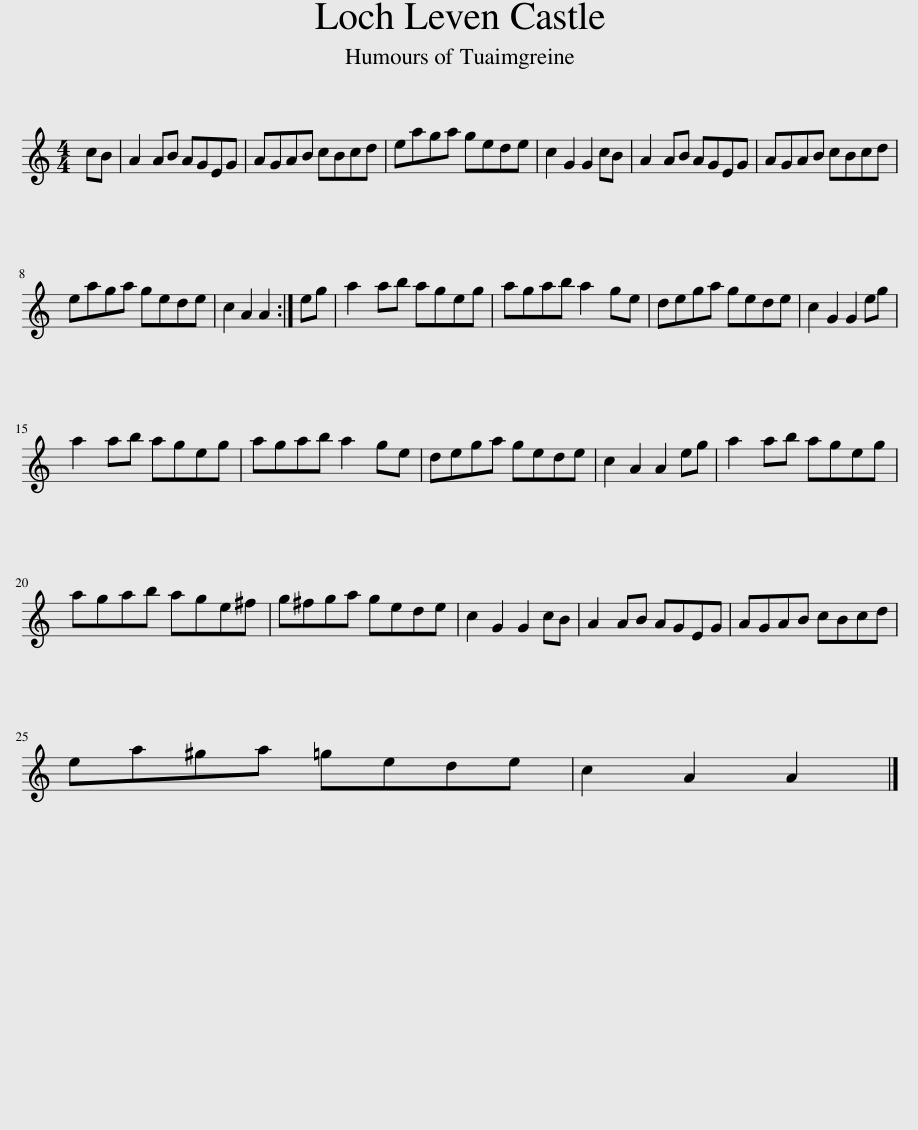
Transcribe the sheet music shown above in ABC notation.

X:1
L:1/8
M:4/4
I:linebreak $
K:C
V:1 treble
V:1
 cB | A2 AB AGEG | AGAB cBcd | eaga gede | c2 G2 G2 cB | %5
 A2 AB AGEG | AGAB cBcd |$ eaga gede | c2 A2 A2 :| eg | %10
 a2 ab ageg | agab a2 ge | dega gede | c2 G2 G2 eg |$ a2 ab ageg | %15
 agab a2 ge | dega gede | c2 A2 A2 eg | a2 ab ageg |$ agab age^f | %20
 g^fga gede | c2 G2 G2 cB | A2 AB AGEG | AGAB cBcd |$ ea^ga =gede | %25
 c2 A2 A2 |] %26
